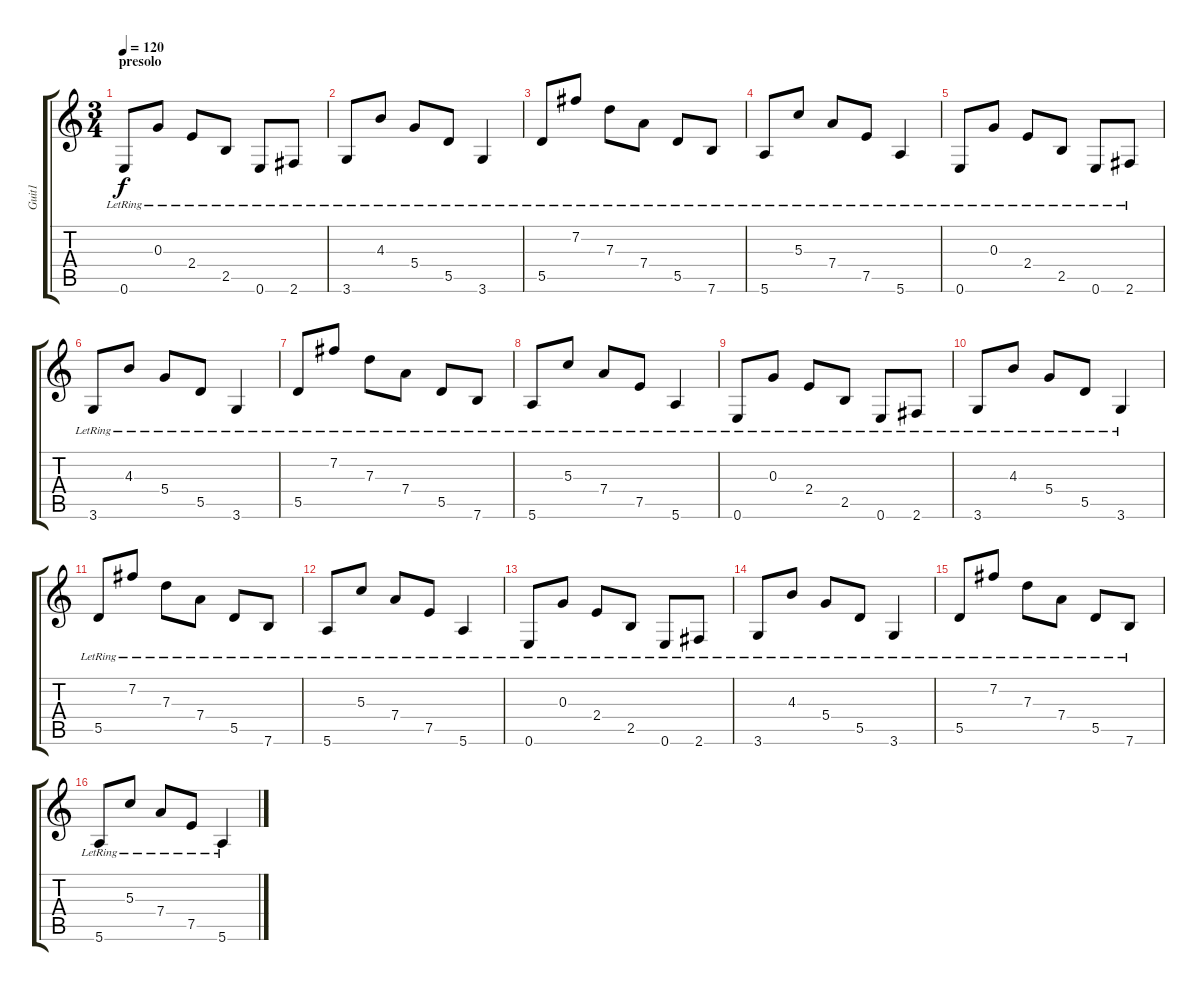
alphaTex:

\track ("Guit1" "Guit1") {instrument electricguitarclean}
\staff {score tabs}
\tuning (E4 B3 G3 D3 A2 E2) {hide}
\ts (3 4)
\section ("" "presolo")
\tempo 120
\clef g2
\ks c
0.6{lr}.8{dy f volume 15 instrument electricguitarclean} 0.3{lr}.8 2.4{lr}.8 2.5{lr}.8 0.6{lr}.8 2.6{lr}.8 |
3.6{lr}.8 4.3{lr}.8 5.4{lr}.8 5.5{lr}.8 3.6{lr}.4 |
5.5{lr}.8 7.2{lr}.8 7.3{lr}.8 7.4{lr}.8 5.5{lr}.8 7.6{lr}.8 |
5.6{lr}.8 5.3{lr}.8 7.4{lr}.8 7.5{lr}.8 5.6{lr}.4 |
0.6{lr}.8 0.3{lr}.8 2.4{lr}.8 2.5{lr}.8 0.6{lr}.8 2.6{lr}.8 |
3.6{lr}.8 4.3{lr}.8 5.4{lr}.8 5.5{lr}.8 3.6{lr}.4 |
5.5{lr}.8 7.2{lr}.8 7.3{lr}.8 7.4{lr}.8 5.5{lr}.8 7.6{lr}.8 |
5.6{lr}.8 5.3{lr}.8 7.4{lr}.8 7.5{lr}.8 5.6{lr}.4 |
0.6{lr}.8 0.3{lr}.8 2.4{lr}.8 2.5{lr}.8 0.6{lr}.8 2.6{lr}.8 |
3.6{lr}.8 4.3{lr}.8 5.4{lr}.8 5.5{lr}.8 3.6{lr}.4 |
5.5{lr}.8 7.2{lr}.8 7.3{lr}.8 7.4{lr}.8 5.5{lr}.8 7.6{lr}.8 |
5.6{lr}.8 5.3{lr}.8 7.4{lr}.8 7.5{lr}.8 5.6{lr}.4 |
0.6{lr}.8 0.3{lr}.8 2.4{lr}.8 2.5{lr}.8 0.6{lr}.8 2.6{lr}.8 |
3.6{lr}.8 4.3{lr}.8 5.4{lr}.8 5.5{lr}.8 3.6{lr}.4 |
5.5{lr}.8 7.2{lr}.8 7.3{lr}.8 7.4{lr}.8 5.5{lr}.8 7.6{lr}.8 |
5.6{lr}.8 5.3{lr}.8 7.4{lr}.8 7.5{lr}.8 5.6{lr}.4
